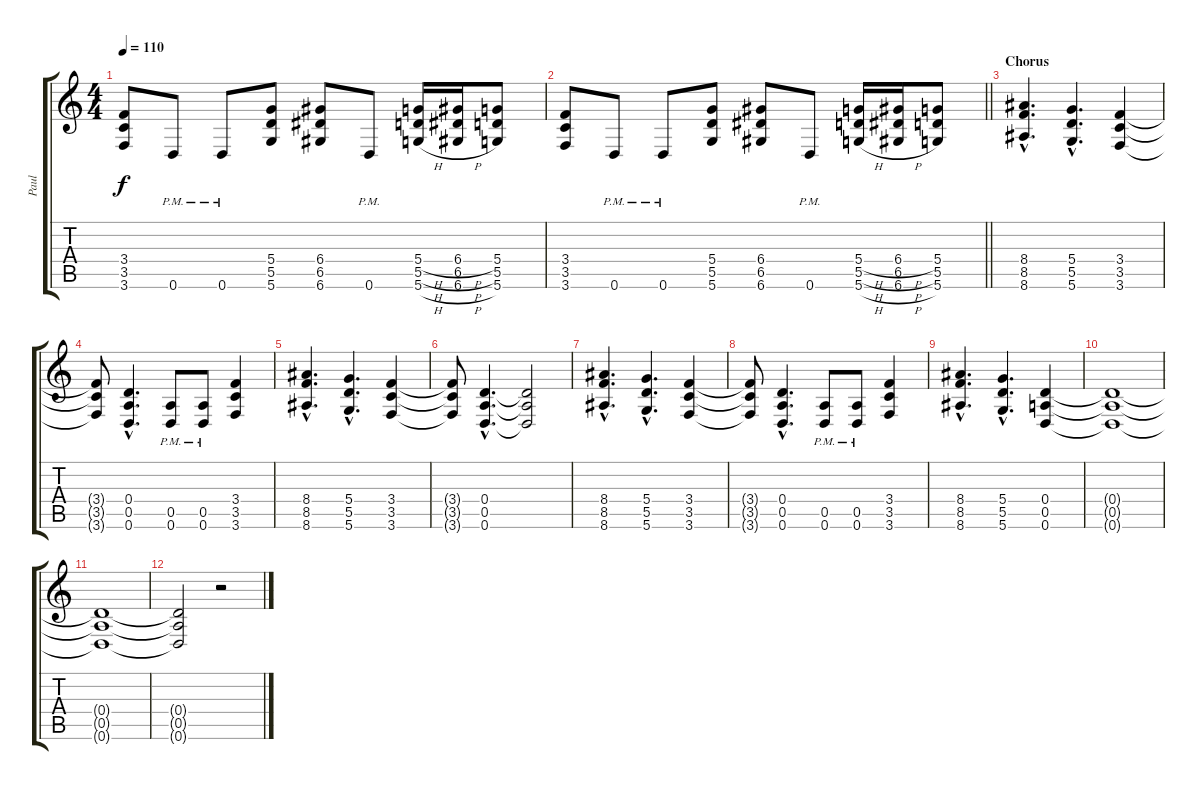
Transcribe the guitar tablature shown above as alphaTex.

\track ("Paul" "Paul") {instrument distortionguitar}
\staff {score tabs}
\tuning (E4 B3 G3 D3 A2 D2) {hide}
\ts (4 4)
\tempo 110
\clef g2
\ks c
(3.4 3.5 3.6).8{dy f} 0.6{pm}.8 0.6{pm}.8 (5.4 5.5 5.6).8 (6.4 6.5 6.6).8 0.6{pm}.8 (5.4{h} 5.5{h} 5.6{h}).16 (6.4{h} 6.5{h} 6.6{h}).16 (5.4 5.5 5.6).8 |
\barLineRight lightlight
(3.4 3.5 3.6).8 0.6{pm}.8 0.6{pm}.8 (5.4 5.5 5.6).8 (6.4 6.5 6.6).8 0.6{pm}.8 (5.4{h} 5.5{h} 5.6{h}).16 (6.4{h} 6.5{h} 6.6{h}).16 (5.4 5.5 5.6).8 |
\section ("" "Chorus")
(8.4{hac} 8.5{hac} 8.6{hac}).4{d} (5.4{hac} 5.5{hac} 5.6{hac}).4{d} (3.4 3.5 3.6).4 |
(3.4{t} 3.5{t} 3.6{t}).8 (0.4{hac} 0.5{hac} 0.6{hac}).4{d} (0.5{pm} 0.6{pm}).8 (0.5{pm} 0.6{pm}).8 (3.4 3.5 3.6).4 |
(8.4{hac} 8.5{hac} 8.6{hac}).4{d} (5.4{hac} 5.5{hac} 5.6{hac}).4{d} (3.4 3.5 3.6).4 |
(3.4{t} 3.5{t} 3.6{t}).8 (0.4{hac} 0.5{hac} 0.6{hac}).4{d} (0.4{t} 0.5{t} 0.6{t}).2 |
(8.4{hac} 8.5{hac} 8.6{hac}).4{d} (5.4{hac} 5.5{hac} 5.6{hac}).4{d} (3.4 3.5 3.6).4 |
(3.4{t} 3.5{t} 3.6{t}).8 (0.4{hac} 0.5{hac} 0.6{hac}).4{d} (0.5{pm} 0.6{pm}).8 (0.5{pm} 0.6{pm}).8 (3.4 3.5 3.6).4 |
(8.4{hac} 8.5{hac} 8.6{hac}).4{d} (5.4{hac} 5.5{hac} 5.6{hac}).4{d} (0.4 0.5 0.6).4 |
(0.4{t} 0.5{t} 0.6{t}).1 |
(0.4{t} 0.5{t} 0.6{t}).1 |
(0.4{t} 0.5{t} 0.6{t}).2 r.2
